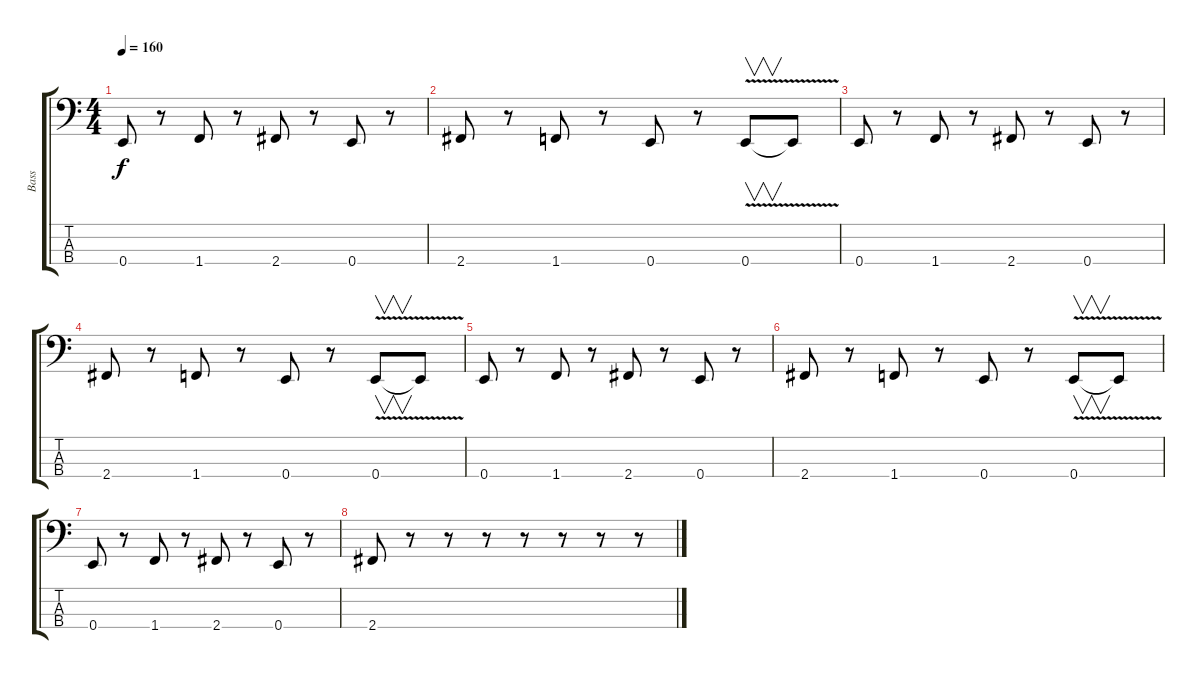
\track ("Bass" "Bass") {instrument electricbassfinger}
\staff {score tabs}
\tuning (G2 D2 A1 E1) {hide}
\ts (4 4)
\tempo 160
\clef f4
\ks c
0.4.8{dy f} r.8 1.4.8 r.8 2.4.8 r.8 0.4.8 r.8 |
2.4.8 r.8 1.4.8 r.8 0.4.8 r.8 0.4{v}.8{v} 0.4{t}.8 |
0.4.8 r.8 1.4.8 r.8 2.4.8 r.8 0.4.8 r.8 |
2.4.8 r.8 1.4.8 r.8 0.4.8 r.8 0.4{v}.8{v} 0.4{t}.8 |
0.4.8 r.8 1.4.8 r.8 2.4.8 r.8 0.4.8 r.8 |
2.4.8 r.8 1.4.8 r.8 0.4.8 r.8 0.4{v}.8{v} 0.4{t}.8 |
0.4.8 r.8 1.4.8 r.8 2.4.8 r.8 0.4.8 r.8 |
2.4.8 r.8 r.8 r.8 r.8 r.8 r.8 r.8
